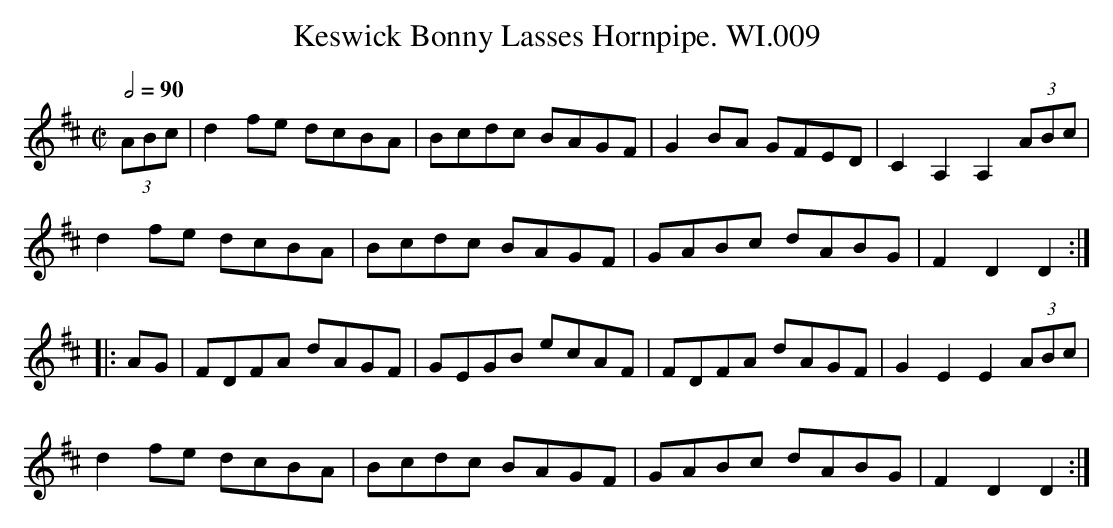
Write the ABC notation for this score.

X:1
T:Keswick Bonny Lasses Hornpipe. WI.009
M:C|
L:1/8
Q:1/2=90
K:D
(3ABc|d2fe dcBA|Bcdc BAGF|\
G2BA GFED|C2A,2 A,2(3ABc|
d2fe dcBA|Bcdc BAGF|GABc dABG|F2D2 D2:|
|:AG|FDFA dAGF|GEGB ecAF|\
FDFA dAGF|G2E2 E2(3ABc|
d2fe dcBA|Bcdc BAGF|GABc dABG|F2D2 D2:|
